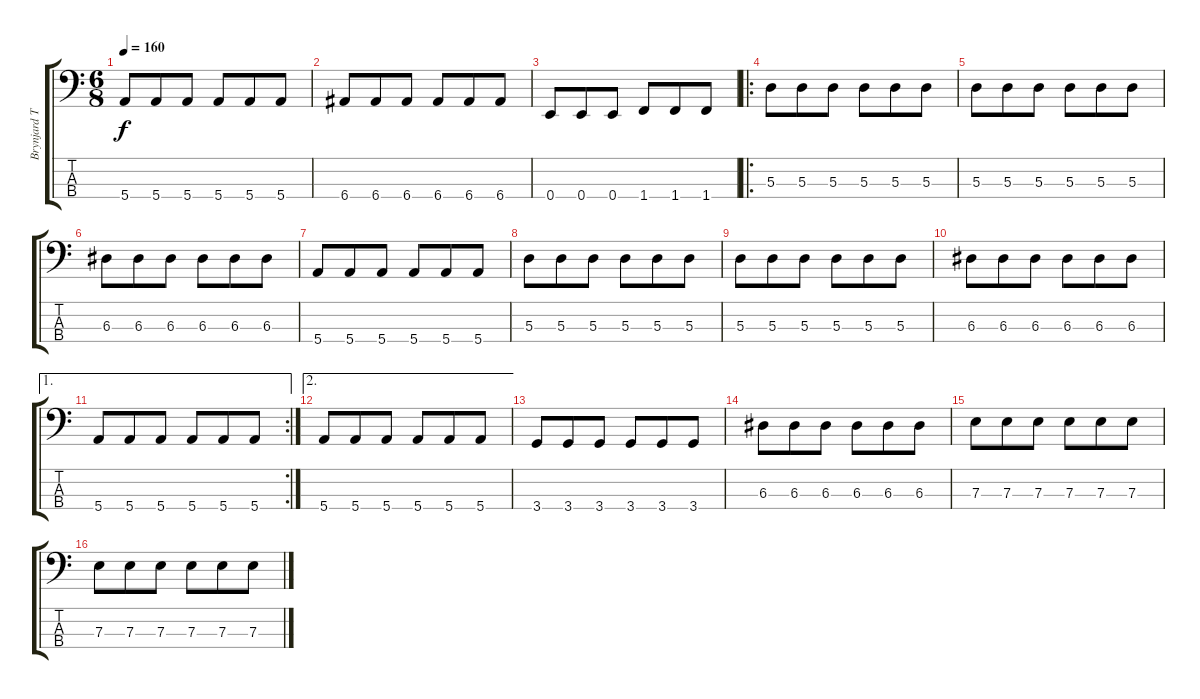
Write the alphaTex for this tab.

\track ("Brynjard Tristan" "Brynjard T") {instrument electricbasspick}
\staff {score tabs}
\tuning (G2 D2 A1 E1) {hide}
\ts (6 8)
\tempo 160
\clef f4
\ks c
5.4.8{dy f} 5.4.8 5.4.8 5.4.8 5.4.8 5.4.8 |
6.4.8 6.4.8 6.4.8 6.4.8 6.4.8 6.4.8 |
0.4.8 0.4.8 0.4.8 1.4.8 1.4.8 1.4.8 |
\ro
5.3.8 5.3.8 5.3.8 5.3.8 5.3.8 5.3.8 |
5.3.8 5.3.8 5.3.8 5.3.8 5.3.8 5.3.8 |
6.3.8 6.3.8 6.3.8 6.3.8 6.3.8 6.3.8 |
5.4.8 5.4.8 5.4.8 5.4.8 5.4.8 5.4.8 |
5.3.8 5.3.8 5.3.8 5.3.8 5.3.8 5.3.8 |
5.3.8 5.3.8 5.3.8 5.3.8 5.3.8 5.3.8 |
6.3.8 6.3.8 6.3.8 6.3.8 6.3.8 6.3.8 |
\ae 1
\rc 2
5.4.8 5.4.8 5.4.8 5.4.8 5.4.8 5.4.8 |
\ae 2
5.4.8 5.4.8 5.4.8 5.4.8 5.4.8 5.4.8 |
3.4.8 3.4.8 3.4.8 3.4.8 3.4.8 3.4.8 |
6.3.8 6.3.8 6.3.8 6.3.8 6.3.8 6.3.8 |
7.3.8 7.3.8 7.3.8 7.3.8 7.3.8 7.3.8 |
7.3.8 7.3.8 7.3.8 7.3.8 7.3.8 7.3.8
